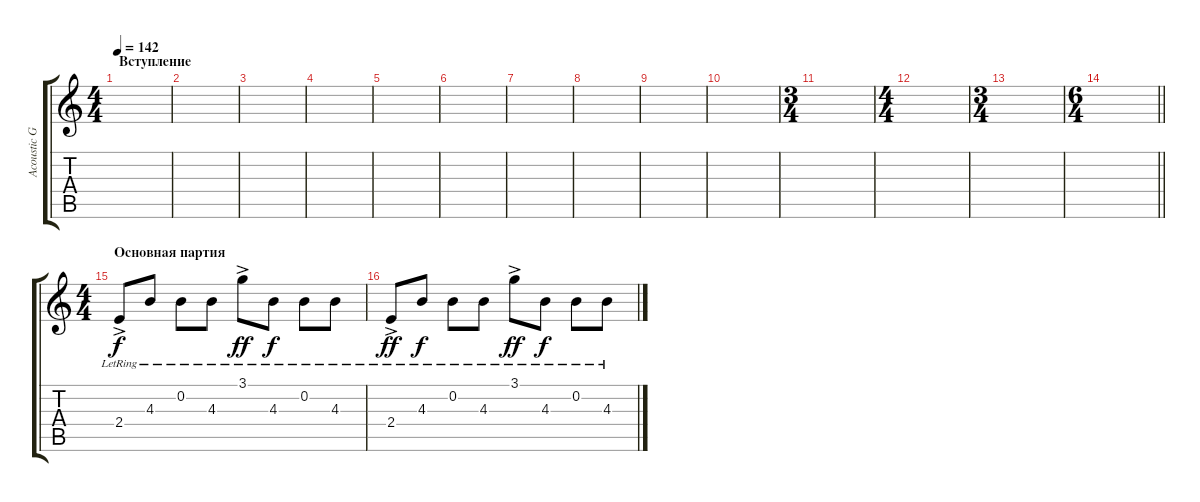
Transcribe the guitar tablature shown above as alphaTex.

\track ("Acoustic Guitar" "Acoustic G") {instrument acousticguitarsteel}
\staff {score tabs}
\tuning (E4 B3 G3 D3 A2 E2) {hide}
\ts (4 4)
\section ("" "Вступление")
\tempo 142
\clef g2
\ks c
|
|
|
|
|
|
|
|
|
|
\ts (3 4)
|
\ts (4 4)
|
\ts (3 4)
|
\ts (6 4)
\barLineRight lightlight
|
\ts (4 4)
\section ("" "Основная партия")
2.4{ac lr}.8 4.3{lr}.8{dy f} 0.2{lr}.8 4.3{lr}.8 3.1{ac lr}.8{dy ff} 4.3{lr}.8{dy f} 0.2{lr}.8 4.3{lr}.8 |
2.4{ac lr}.8{dy ff} 4.3{lr}.8{dy f} 0.2{lr}.8 4.3{lr}.8 3.1{ac lr}.8{dy ff} 4.3{lr}.8{dy f} 0.2{lr}.8 4.3{lr}.8
